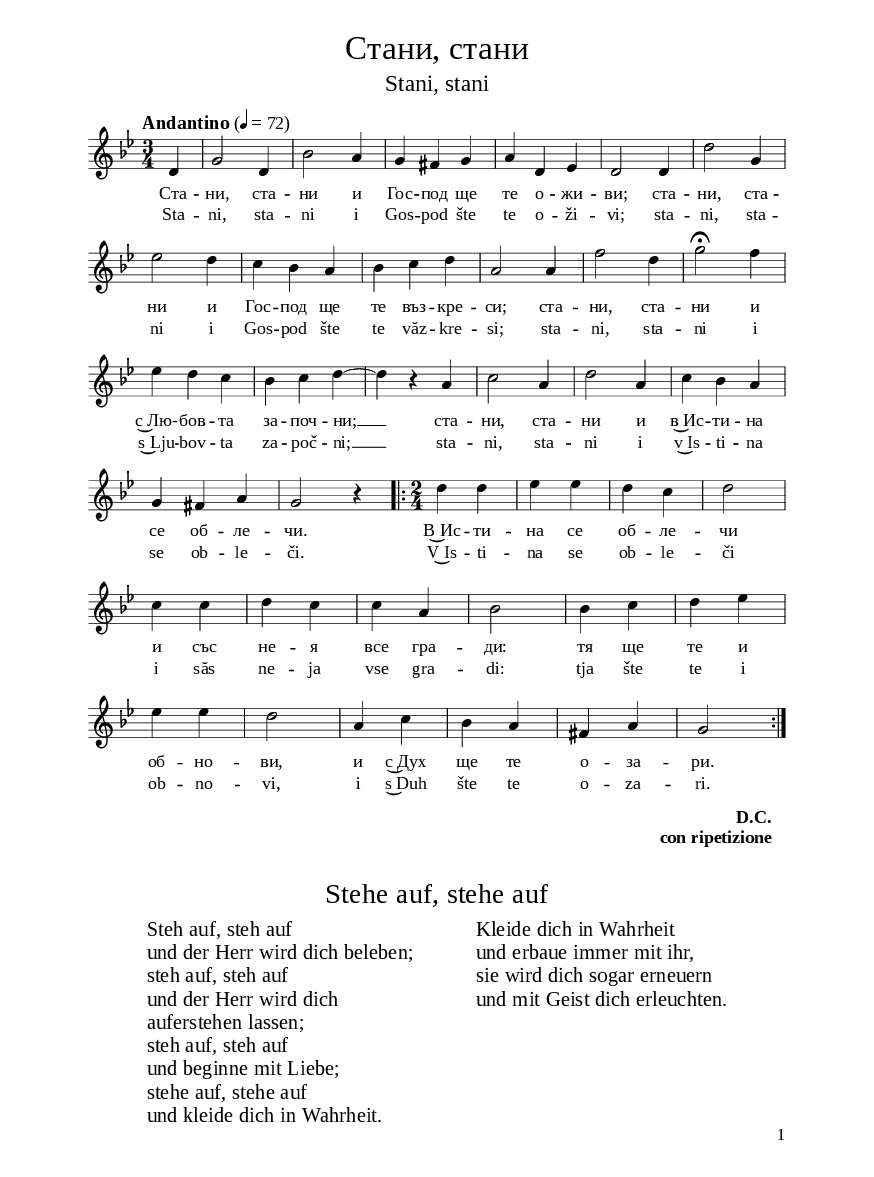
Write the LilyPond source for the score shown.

\version "2.24.4"

% include paper part and global functions
\include "include/globals.ily"

\bookpart {

  \label #'ref028
  \tocItem \markup "Стани, стани – Stani, stani"

  \include "include/bookpart-paper.ily"
  \score {
    \include "include/score-layout.ily"

    \new Voice \absolute {
      \clef treble
      \key g \minor
      \time 3/4
      \tempoFunc "Andantino" 4 "72"
      \autoBeamOff
      \partial 4
      d'4 | g'2 d'4 | bes'2 a'4 | g'4 fis' g' |  a'4 d' es' | d'2 d'4 |  d''2 g'4 |  \break
      es''2 d''4 | c''4 bes' a' | bes'4 c'' d'' | a'2 a'4 | f''2 d''4 |  g''2 \fermata f''4 \break |
      es''4 d'' c'' | bes'4 c'' d'' ~ | d''4  r a' | c''2 a'4  | d''2 a'4 | c''4 bes' a' | \break
      g'4 fis' a' | g'2 r4 | \time 2/4  |
      \bar ".|:-||" d''4 d'' es'' es'' | d''4 c''|  d''2 |\break  c''4 c'' d'' c''  |
      c'' a' | bes'2 | bes'4 c'' d'' es'' \break  | es''4 es'' | d''2 |
      a'4 c'' bes' a' | fis'4 a' | g'2  \bar ":|." \break
    }


    \addlyrics {
      Ста -- ни, ста -- ни и Гос -- под ще те о -- жи -- ви;
      ста -- ни, ста -- ни и Гос -- под ще те въз --
      кре -- си; ста -- ни, ста -- ни и "с~Лю-" -- бов --
      та за -- поч -- ни; __ ста -- ни, ста -- ни и в~Ис
      -- ти -- на се об -- ле -- чи. В~Ис -- ти -- на
      се об -- ле -- чи и със не -- я все гра -- ди:
      тя ще те и об -- но -- ви, и с~Дух ще те о
      -- за -- ри.}
      \addlyrics {
        Sta -- ni, sta -- ni i Gos -- pod šte te o -- ži -- vi;
        sta -- ni, sta -- ni i Gos -- pod šte te văz --
        kre -- si; sta -- ni, sta -- ni i s~Lju -- bov --
        ta za -- poč -- ni; __ sta -- ni, sta -- ni i v~Is
        -- ti -- na se ob -- le -- či. V~Is -- ti -- na
        se ob -- le -- či i săs ne -- ja vse gra -- di:
        tja šte te i ob -- no -- vi, i s~Duh šte te o
        -- za -- ri.}

        \header {
          title = \titleFunc "Стани, стани" "Stani, stani"
        }

        \midi{}

      } % score
      \markup \empty-one
      \markup \dc-two "D.C." "con ripetizione"

      \markup \empty-two
      % include foreign translation(s) of the song
      \version "2.24.4"

\markup \fill-line { \fontsize #deTitleFontSize "Stehe auf, stehe auf" }
\markup \null
\markup \null
\markup \abs-fontsize #10 {
    \hspace #5
  \override #`(baseline-skip . ,deCoupletBaselineSkip)
  \column {
    \line {   "   " Steh auf, steh auf }
    \line {   "   " und der Herr wird dich beleben; }
    \line {   "   " steh auf, steh auf}
    \line {   "   " und der Herr wird dich }
    \line {   "   " auferstehen lassen; }
    \line {   "   " steh auf, steh auf  }
    \line {   "   "und beginne mit Liebe;}
    \line {   "   "stehe auf, stehe auf }
    \line {   "   "und kleide dich in Wahrheit.}
  }
  \hspace #5
  \override #`(baseline-skip . ,deCoupletBaselineSkip)
    \column { 
    \line {  "   " Kleide dich in Wahrheit}
    \line {   "   "und erbaue immer mit ihr,}
    \line {   "   "sie wird dich sogar erneuern}
    \line {   "   "und mit Geist dich erleuchten.}
    }
}












%---------------------------------------------------------------------


    } % bookpart
